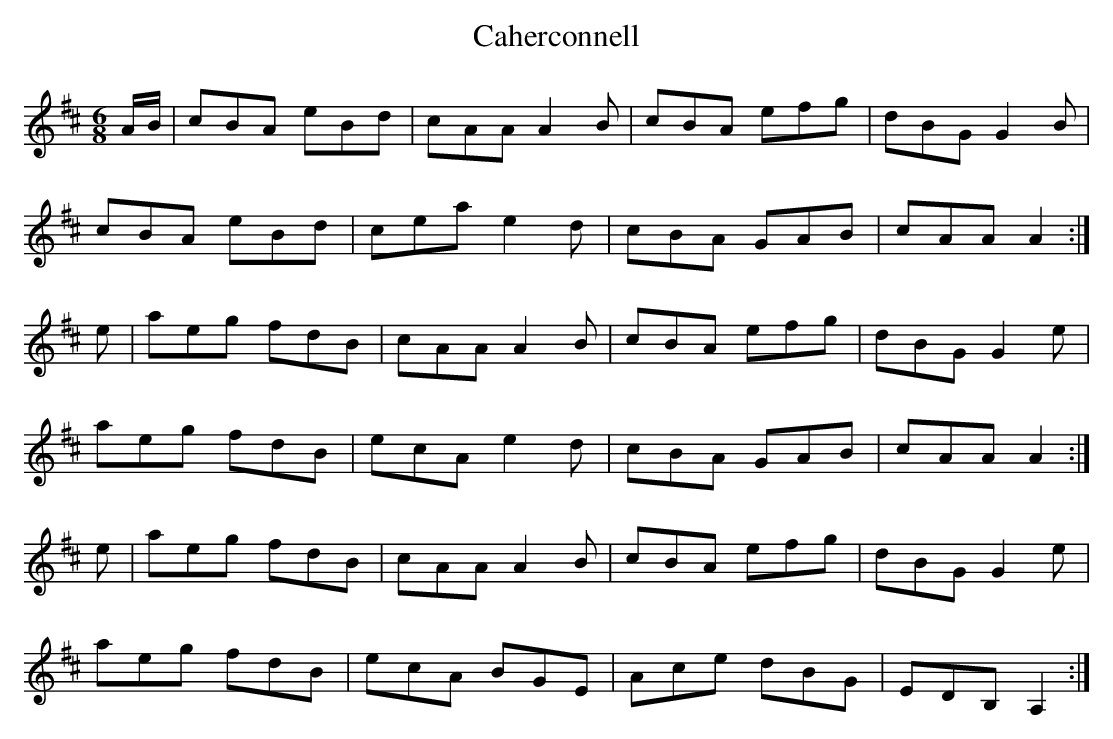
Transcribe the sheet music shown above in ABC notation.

X:1
T: Caherconnell
L: 1/8
M: 6/8
K: Amix
A/B/ | cBA eBd | cAA A2 B | cBA efg | dBG G2 B |
cBA eBd | cea e2 d | cBA GAB | cAA A2 :|
e | aeg fdB | cAA A2 B | cBA efg | dBG G2 e |
aeg fdB | ecA e2 d | cBA GAB | cAA A2 :|
e | aeg fdB | cAA A2 B | cBA efg | dBG G2 e |
aeg fdB | ecA BGE | Ace dBG | EDB, A,2 :|
